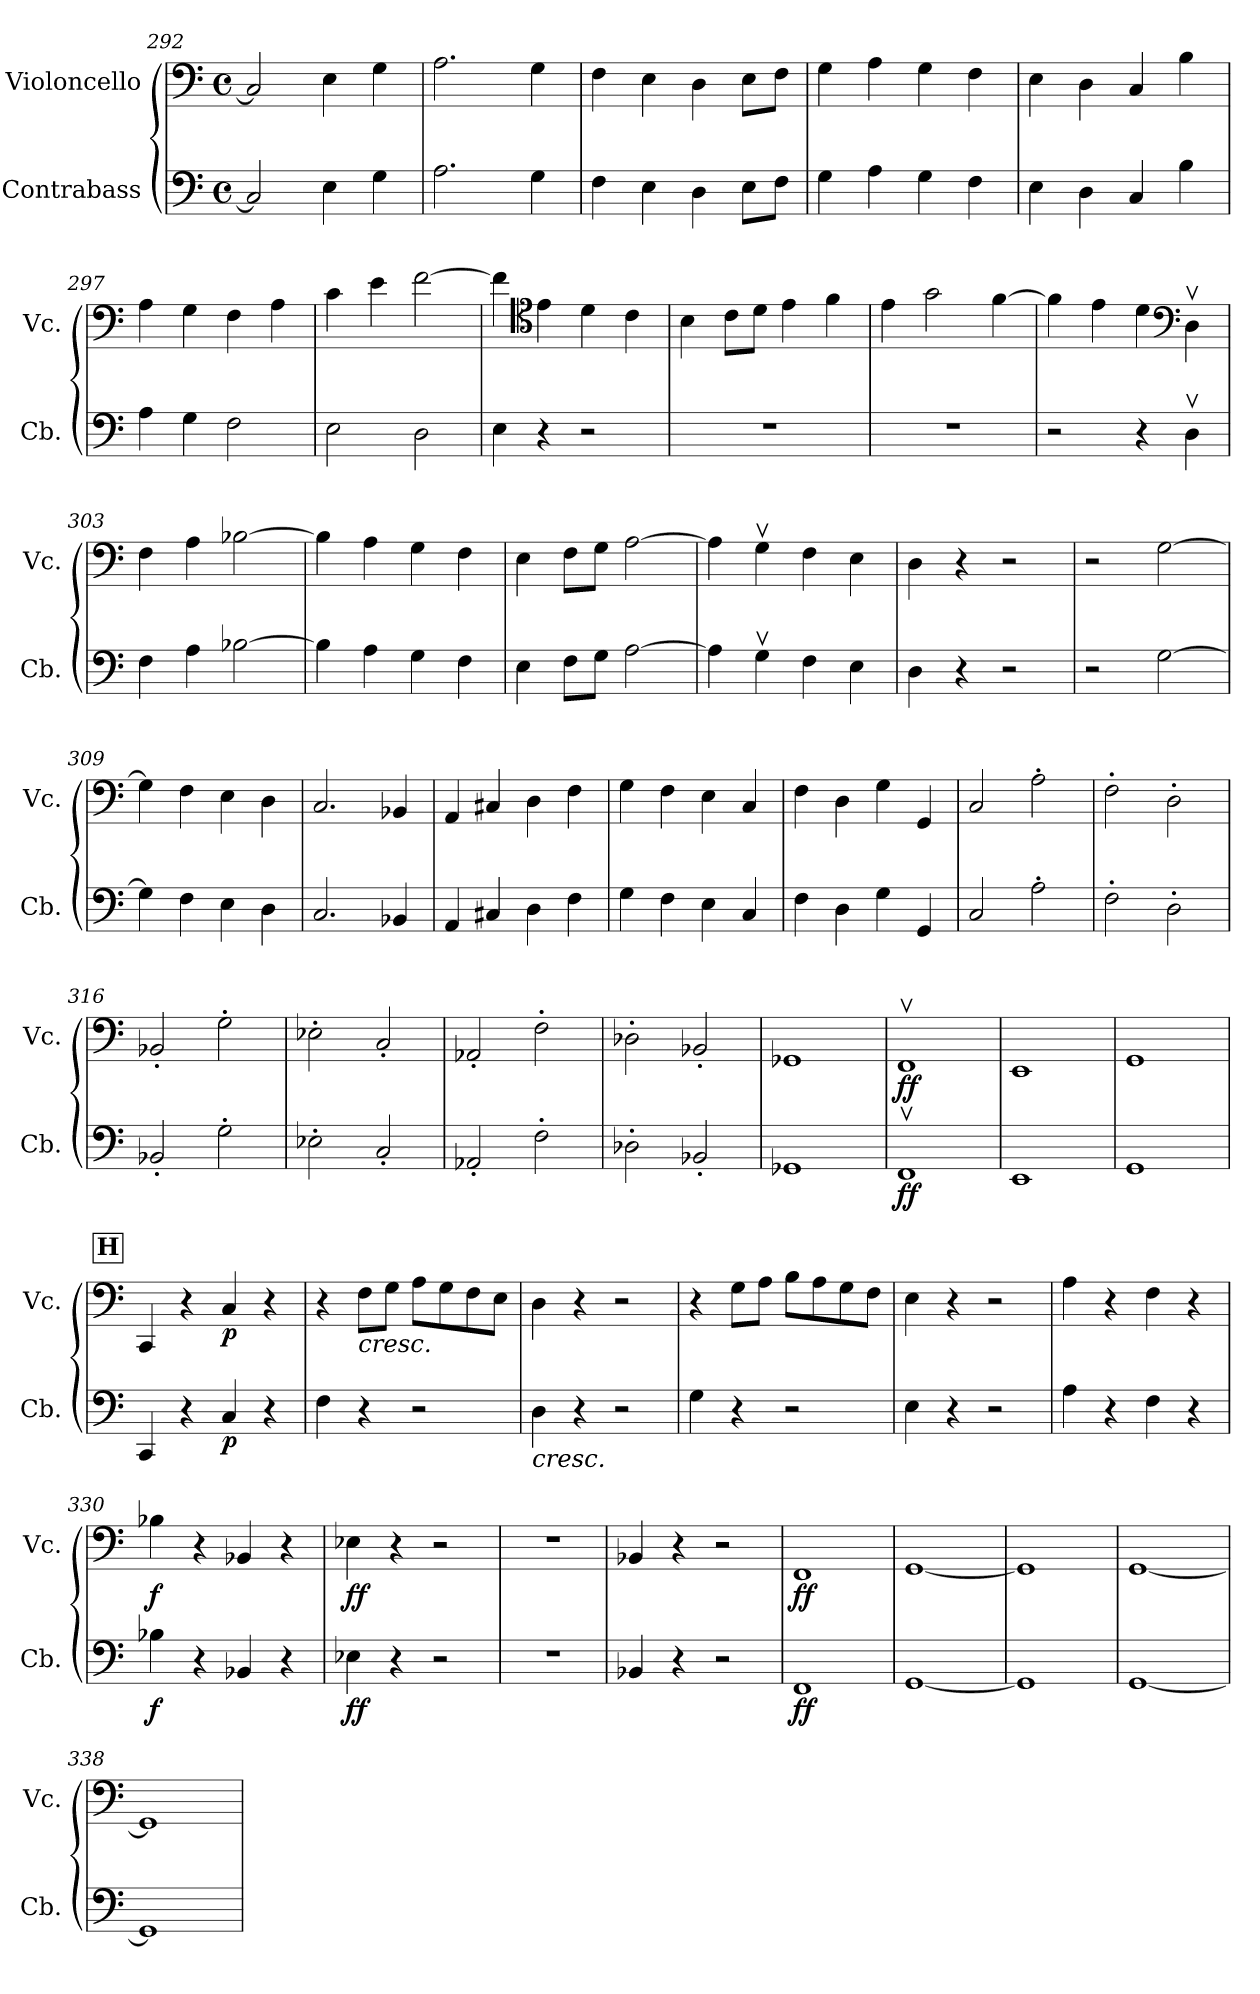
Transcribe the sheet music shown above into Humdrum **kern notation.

**kern	**dynam	**kern	**dynam
*part2	*part2	*part1	*part1
*staff2	*staff2	*staff1	*staff1
*I"Contrabass	*	*I"Violoncello	*
*I'Cb.	*	*I'Vc.	*
*clefF4	*	*clefF4	*
*ITrd7c12	*	*	*
*k[]	*	*k[]	*
*M4/4	*	*M4/4	*
*met(c)	*	*met(c)	*
=292	=292	=292	=292
2CC/]	.	2C/]	.
4EE\	.	4E\	.
4GG\	.	4G\	.
=293	=293	=293	=293
2.AA\	.	2.A\	.
4GG\	.	4G\	.
=294	=294	=294	=294
4FF\	.	4F\	.
4EE\	.	4E\	.
4DD\	.	4D\	.
8EE\L	.	8E\L	.
8FF\J	.	8F\J	.
=295	=295	=295	=295
4GG\	.	4G\	.
4AA\	.	4A\	.
4GG\	.	4G\	.
4FF\	.	4F\	.
=296	=296	=296	=296
4EE\	.	4E\	.
4DD\	.	4D\	.
4CC/	.	4C/	.
4BB\	.	4B\	.
=297	=297	=297	=297
4AA\	.	4A\	.
4GG\	.	4G\	.
2FF\	.	4F\	.
.	.	4A\	.
=298	=298	=298	=298
2EE\	.	4c\	.
.	.	4e\	.
2DD\	.	[2f\	.
=299	=299	=299	=299
4EE\	.	4f\]	.
*	*	*clefC4	*
4r	.	4e\	.
2r	.	4d\	.
.	.	4c\	.
=300	=300	=300	=300
1r	.	4B\	.
.	.	8c\L	.
.	.	8d\J	.
.	.	4e\	.
.	.	4f\	.
=301	=301	=301	=301
1r	.	4e\	.
.	.	2g\	.
.	.	[4f\	.
!!LO:LB:g=z
=302	=302	=302	=302
2r	.	4f\]	.
.	.	4e\	.
4r	.	4d\	.
*	*	*clefF4	*
4DDv\	.	4Dv\	.
=303	=303	=303	=303
4FF\	.	4F\	.
4AA\	.	4A\	.
[2BB-X\	.	[2B-X\	.
=304	=304	=304	=304
4BB-\]	.	4B-\]	.
4AA\	.	4A\	.
4GG\	.	4G\	.
4FF\	.	4F\	.
=305	=305	=305	=305
4EE\	.	4E\	.
8FF\L	.	8F\L	.
8GG\J	.	8G\J	.
[2AA\	.	[2A\	.
=306	=306	=306	=306
4AA\]	.	4A\]	.
4GGv\	.	4Gv\	.
4FF\	.	4F\	.
4EE\	.	4E\	.
=307	=307	=307	=307
4DD\	.	4D\	.
4r	.	4r	.
2r	.	2r	.
=308	=308	=308	=308
2r	.	2r	.
[2GG\	.	[2G\	.
=309	=309	=309	=309
4GG\]	.	4G\]	.
4FF\	.	4F\	.
4EE\	.	4E\	.
4DD\	.	4D\	.
=310	=310	=310	=310
2.CC/	.	2.C/	.
4BBB-X/	.	4BB-X/	.
=311	=311	=311	=311
4AAA/	.	4AA/	.
4CC#X/	.	4C#X/	.
4DD\	.	4D\	.
4FF\	.	4F\	.
!!LO:LB:g=z
=312	=312	=312	=312
4GG\	.	4G\	.
4FF\	.	4F\	.
4EE\	.	4E\	.
4CC/	.	4C/	.
=313	=313	=313	=313
4FF\	.	4F\	.
4DD\	.	4D\	.
4GG\	.	4G\	.
4GGG/	.	4GG/	.
=314	=314	=314	=314
2CC/	.	2C/	.
2AA'\	.	2A'\	.
=315	=315	=315	=315
2FF'\	.	2F'\	.
2DD'\	.	2D'\	.
=316	=316	=316	=316
2BBB-X'/	.	2BB-X'/	.
2GG'\	.	2G'\	.
=317	=317	=317	=317
2EE-X'\	.	2E-X'\	.
2CC'/	.	2C'/	.
=318	=318	=318	=318
2AAA-X'/	.	2AA-X'/	.
2FF'\	.	2F'\	.
=319	=319	=319	=319
2DD-X'\	.	2D-X'\	.
2BBB-X'/	.	2BB-X'/	.
=320	=320	=320	=320
1GGG-X	.	1GG-X	.
=321	=321	=321	=321
!	!LO:DY:b	!	!LO:DY:b
1FFFv	ff	1FFv	ff
=322	=322	=322	=322
1EEE	.	1EE	.
=323	=323	=323	=323
1GGG	.	1GG	.
!!LO:REH:place=s1:a:B:fs=14:t=H
=324	=324	=324	=324
4CCC/	.	4CC/	.
4r	.	4r	.
!	!LO:DY:b	!	!LO:DY:b
4CC/	p	4C/	p
4r	.	4r	.
=325	=325	=325	=325
4FF\	.	4r	.
!	!	!LO:TX:b:i:t=cresc.	!
4r	.	8F\L	.
.	.	8G\J	.
2r	.	8A\L	.
.	.	8G\	.
.	.	8F\	.
.	.	8E\J	.
!!LO:LB:g=z
=326	=326	=326	=326
!LO:TX:b:i:t=cresc.	!	!	!
4DD\	.	4D\	.
4r	.	4r	.
2r	.	2r	.
=327	=327	=327	=327
4GG\	.	4r	.
4r	.	8G\L	.
.	.	8A\J	.
2r	.	8B\L	.
.	.	8A\	.
.	.	8G\	.
.	.	8F\J	.
=328	=328	=328	=328
4EE\	.	4E\	.
4r	.	4r	.
2r	.	2r	.
=329	=329	=329	=329
4AA\	.	4A\	.
4r	.	4r	.
4FF\	.	4F\	.
4r	.	4r	.
=330	=330	=330	=330
!	!LO:DY:b	!	!LO:DY:b
4BB-X\	f	4B-X\	f
4r	.	4r	.
4BBB-X/	.	4BB-X/	.
4r	.	4r	.
=331	=331	=331	=331
!	!LO:DY:b	!	!LO:DY:b
4EE-X\	ff	4E-X\	ff
4r	.	4r	.
2r	.	2r	.
=332	=332	=332	=332
1r	.	1r	.
=333	=333	=333	=333
4BBB-X/	.	4BB-X/	.
4r	.	4r	.
2r	.	2r	.
=334	=334	=334	=334
!	!LO:DY:b	!	!LO:DY:b
1FFF	ff	1FF	ff
=335	=335	=335	=335
[1GGG	.	[1GG	.
=336	=336	=336	=336
1GGG]	.	1GG]	.
=337	=337	=337	=337
[1GGG	.	[1GG	.
=338	=338	=338	=338
1GGG]	.	1GG]	.
=	=	=	=
*-	*-	*-	*-
